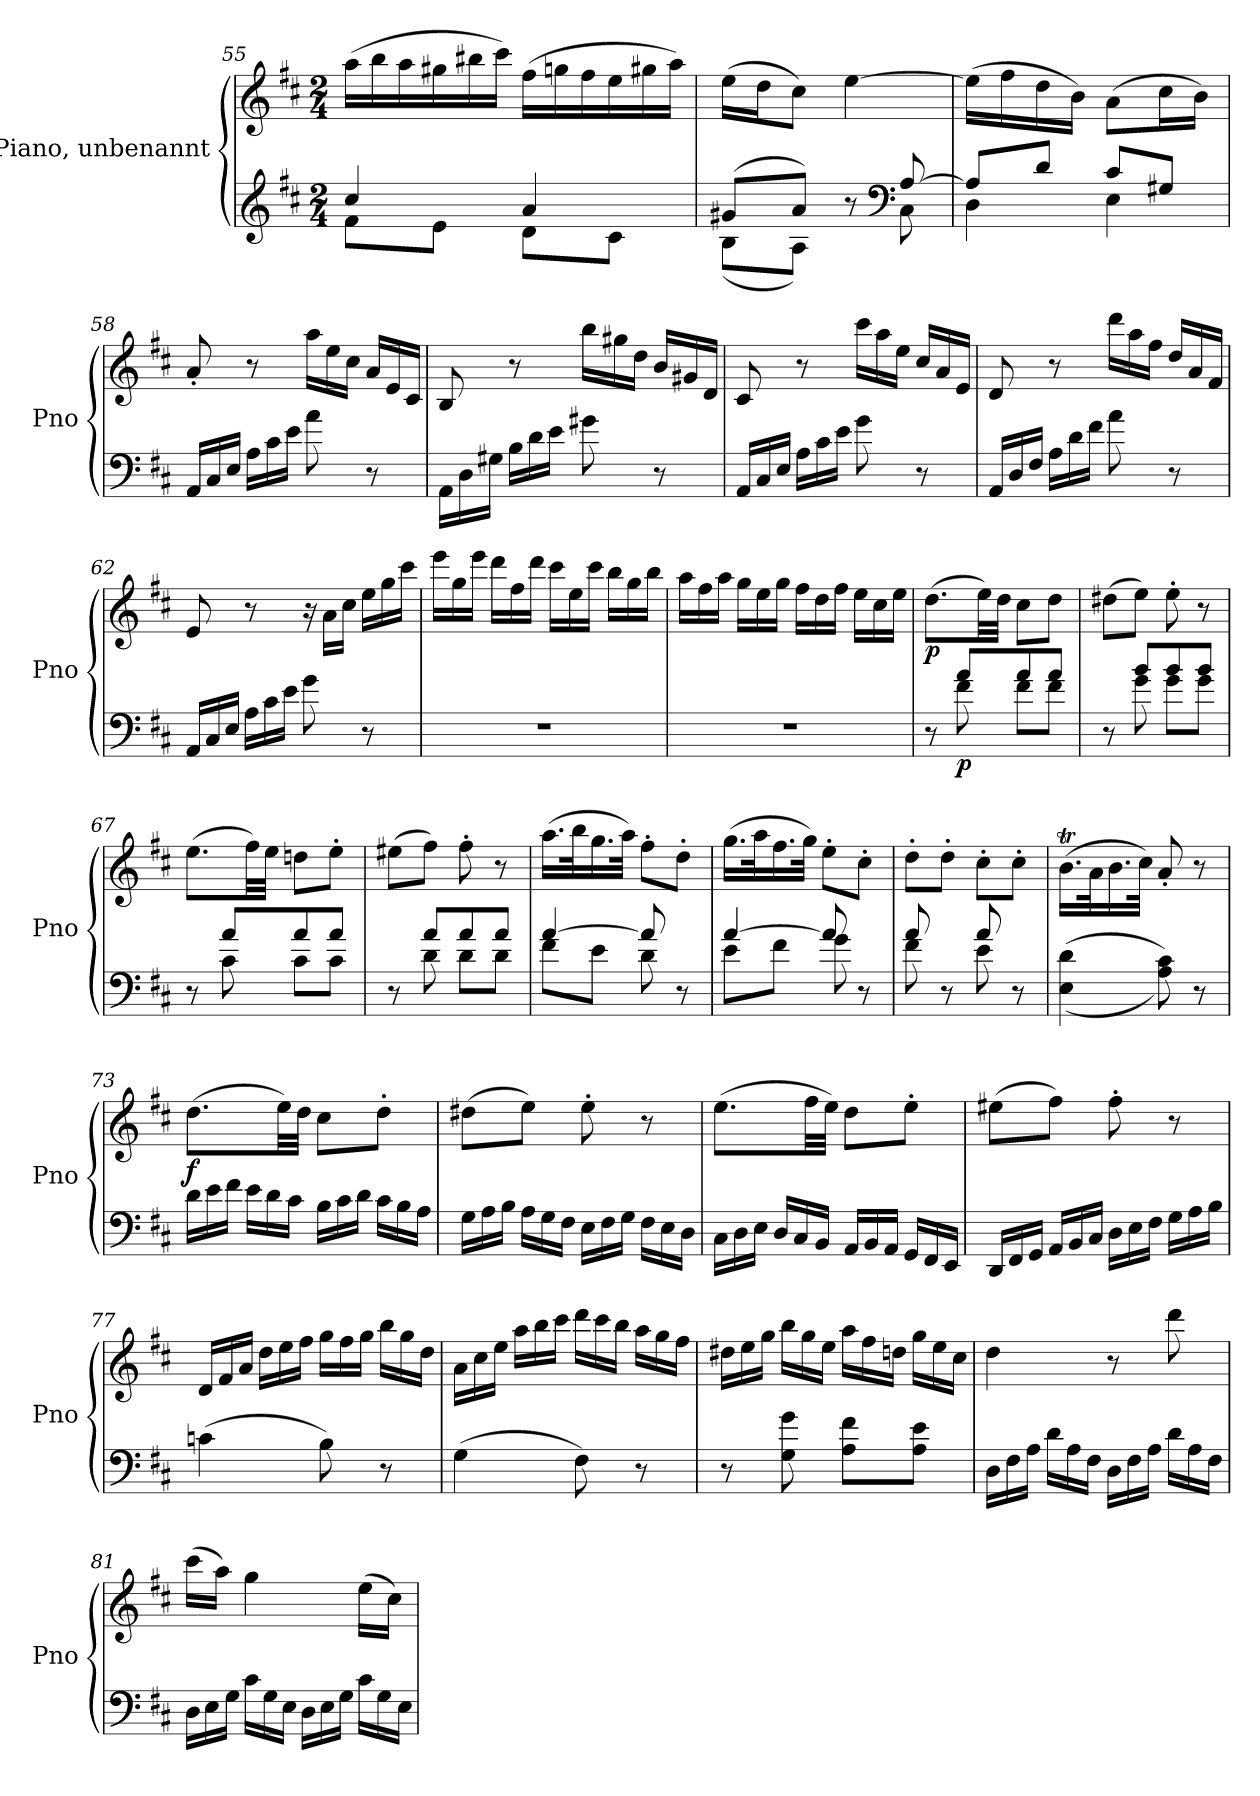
**kern	**dynam	**kern	**dynam
*part2	*part2	*part1	*part1
*staff2	*staff2	*staff1	*staff1
*I"Piano, unbenannt	*	*I"Piano, unbenannt	*
*I'Pno	*	*I'Pno	*
*clefG2	*	*clefG2	*
*k[f#c#]	*	*k[f#c#]	*
*M2/4	*	*M2/4	*
=55	=55	=55	=55
*^	*	*	*
*	*	*	*Xtuplet	*
4cc#/	8f#\L	.	(<24aa\LL	.
.	.	.	24bb\	.
.	.	.	24aa\	.
.	8e\J	.	24gg#X\	.
.	.	.	24bb#X\	.
.	.	.	24ccc#\JJ)	.
4a/	8d\L	.	(<24ff#\LL	.
.	.	.	24ggn\	.
.	.	.	24ff#\	.
.	8c#\J	.	24ee\	.
.	.	.	24gg#X\	.
.	.	.	24aa\JJ)	.
=56	=56	=56	=56	=56
(>8g#X/L	(<8B\L	.	(>16ee\LL	.
.	.	.	16dd\J	.
8a/J)	8A\J)	.	8cc#\J)	.
8r	8ryy	.	[4ee\	.
*clefF4	*	*	*	*
[8A/	8C#\	.	.	.
=57	=57	=57	=57	=57
8A/L]	4D\	.	(>16ee\LL]	.
.	.	.	16ff#\	.
8d/J	.	.	16dd\	.
.	.	.	16b\JJ)	.
8c#/L	4E\	.	(>8a\L	.
8G#X/J	.	.	16cc#\L	.
.	.	.	16b\JJ)	.
*v	*v	*	*	*
=58	=58	=58	=58
*Xtuplet	*	*	*
24AA/LL	.	8a'/	.
24C#/	.	.	.
24E/JJ	.	.	.
24A\LL	.	8r	.
24c#\	.	.	.
24e\JJ	.	.	.
8a\	.	24aa\LL	.
.	.	24ee\	.
.	.	24cc#\JJ	.
8r	.	24a/LL	.
.	.	24e/	.
.	.	24c#/JJ	.
=59	=59	=59	=59
24AA\LL	.	8B/	.
24D\	.	.	.
24G#X\JJ	.	.	.
24B\LL	.	8r	.
24d\	.	.	.
24e\JJ	.	.	.
8g#X\	.	24bb\LL	.
.	.	24gg#X\	.
.	.	24dd\JJ	.
8r	.	24b/LL	.
.	.	24g#X/	.
.	.	24d/JJ	.
=60	=60	=60	=60
24AA/LL	.	8c#/	.
24C#/	.	.	.
24E/JJ	.	.	.
24A\LL	.	8r	.
24c#\	.	.	.
24e\JJ	.	.	.
8g\	.	24ccc#\LL	.
.	.	24aa\	.
.	.	24ee\JJ	.
8r	.	24cc#/LL	.
.	.	24a/	.
.	.	24e/JJ	.
=61	=61	=61	=61
24AA/LL	.	8d/	.
24D/	.	.	.
24F#/JJ	.	.	.
24A\LL	.	8r	.
24d\	.	.	.
24f#\JJ	.	.	.
8a\	.	24ddd\LL	.
.	.	24aa\	.
.	.	24ff#\JJ	.
8r	.	24dd/LL	.
.	.	24a/	.
.	.	24f#/JJ	.
=62	=62	=62	=62
24AA/LL	.	8e/	.
24C#/	.	.	.
24E/JJ	.	.	.
24A\LL	.	8r	.
24c#\	.	.	.
24e\JJ	.	.	.
8g\	.	24r	.
.	.	24a\LL	.
.	.	24cc#\JJ	.
8r	.	24ee\LL	.
.	.	24gg\	.
.	.	24ccc#\JJ	.
=63	=63	=63	=63
2r	.	24eee\LL	.
.	.	24gg\	.
.	.	24eee\JJ	.
.	.	24ddd\LL	.
.	.	24ff#\	.
.	.	24ddd\JJ	.
.	.	24ccc#\LL	.
.	.	24ee\	.
.	.	24ccc#\JJ	.
.	.	24bb\LL	.
.	.	24gg\	.
.	.	24bb\JJ	.
=64	=64	=64	=64
2r	.	24aa\LL	.
.	.	24ff#\	.
.	.	24aa\JJ	.
.	.	24gg\LL	.
.	.	24ee\	.
.	.	24gg\JJ	.
.	.	24ff#\LL	.
.	.	24dd\	.
.	.	24ff#\JJ	.
.	.	24ee\LL	.
.	.	24cc#\	.
.	.	24ee\JJ	.
=65	=65	=65	=65
*^	*	*	*
!	!	!	!	!LO:DY:b
8r	8ryy	.	(>8.dd\L	p
!	!	!LO:DY:b	!	!
8a/L	8f#\	p	.	.
.	.	.	32ee\LL)	.
.	.	.	32dd\JJJ	.
8a/	8f#\L	.	8cc#\L	.
8a/J	8f#\J	.	8dd\J	.
=66	=66	=66	=66	=66
8r	8ryy	.	(>8dd#X\L	.
8b/L	8g\	.	8ee\J)	.
8b/	8g\L	.	8ee'\	.
8b/J	8g\J	.	8r	.
=67	=67	=67	=67	=67
8r	8ryy	.	(>8.ee\L	.
8a/L	8c#\	.	.	.
.	.	.	32ff#\LL)	.
.	.	.	32ee\JJJ	.
8a/	8c#\L	.	8ddn\L	.
8a/J	8c#\J	.	8ee'\J	.
=68	=68	=68	=68	=68
8r	8ryy	.	(>8ee#X\L	.
8a/L	8d\	.	8ff#\J)	.
8a/	8d\L	.	8ff#'\	.
8a/J	8d\J	.	8r	.
=69	=69	=69	=69	=69
[4a/	8f#\L	.	(<16.aa\LL	.
.	.	.	32bb\K	.
.	8e\J	.	16.gg\	.
.	.	.	32aa\JJk)	.
8a/]	8d\	.	8ff#'\L	.
8r	8ryy	.	8dd'\J	.
=70	=70	=70	=70	=70
[4a/	8e\L	.	(<16.gg\LL	.
.	.	.	32aa\K	.
.	8f#\J	.	16.ff#\	.
.	.	.	32gg\JJk)	.
8a/]	8g\	.	8ee'\L	.
8r	8ryy	.	8cc#'\J	.
=71	=71	=71	=71	=71
8a/	8f#\	.	8dd'\L	.
8r	8ryy	.	8dd'\J	.
8a/	8e\	.	8cc#'\L	.
8r	8ryy	.	8cc#'\J	.
*v	*v	*	*	*
=72	=72	=72	=72
(<(>4E\ 4d\	.	(>16.bT\LL	.
.	.	32a\K	.
.	.	16.b\	.
.	.	32cc#\JJk)	.
8A\ 8c#\))	.	8a'/	.
8r	.	8r	.
=73	=73	=73	=73
!	!	!	!LO:DY:b
24d\LL	.	(>8.dd\L	f
24e\	.	.	.
24f#\JJ	.	.	.
24e\LL	.	.	.
24d\	.	.	.
.	.	32ee\LL)	.
24c#\JJ	.	.	.
.	.	32dd\JJJ	.
24B\LL	.	8cc#\L	.
24c#\	.	.	.
24d\JJ	.	.	.
24c#\LL	.	8dd'\J	.
24B\	.	.	.
24A\JJ	.	.	.
=74	=74	=74	=74
24G\LL	.	(>8dd#X\L	.
24A\	.	.	.
24B\JJ	.	.	.
24A\LL	.	8ee\J)	.
24G\	.	.	.
24F#\JJ	.	.	.
24E\LL	.	8ee'\	.
24F#\	.	.	.
24G\JJ	.	.	.
24F#\LL	.	8r	.
24E\	.	.	.
24D\JJ	.	.	.
=75	=75	=75	=75
24C#\LL	.	(>8.ee\L	.
24D\	.	.	.
24E\JJ	.	.	.
24D/LL	.	.	.
24C#/	.	.	.
.	.	32ff#\LL	.
24BB/JJ	.	.	.
.	.	32ee\JJJ)	.
24AA/LL	.	8dd\L	.
24BB/	.	.	.
24AA/JJ	.	.	.
24GG/LL	.	8ee'\J	.
24FF#/	.	.	.
24EE/JJ	.	.	.
=76	=76	=76	=76
24DD/LL	.	(>8ee#X\L	.
24FF#/	.	.	.
24GG/JJ	.	.	.
24AA/LL	.	8ff#\J)	.
24BB/	.	.	.
24C#/JJ	.	.	.
24D\LL	.	8ff#'\	.
24E\	.	.	.
24F#\JJ	.	.	.
24G\LL	.	8r	.
24A\	.	.	.
24B\JJ	.	.	.
=77	=77	=77	=77
(>4cn\	.	24d/LL	.
.	.	24f#/	.
.	.	24a/JJ	.
.	.	24dd\LL	.
.	.	24ee\	.
.	.	24ff#\JJ	.
8B\)	.	24gg\LL	.
.	.	24ff#\	.
.	.	24gg\JJ	.
8r	.	24bb\LL	.
.	.	24gg\	.
.	.	24dd\JJ	.
=78	=78	=78	=78
(>4G\	.	24a\LL	.
.	.	24cc#\	.
.	.	24ee\JJ	.
.	.	24aa\LL	.
.	.	24bb\	.
.	.	24ccc#\JJ	.
8F#\)	.	24ddd\LL	.
.	.	24ccc#\	.
.	.	24bb\JJ	.
8r	.	24aa\LL	.
.	.	24gg\	.
.	.	24ff#\JJ	.
=79	=79	=79	=79
8r	.	24dd#X\LL	.
.	.	24ee\	.
.	.	24gg\JJ	.
8G\ 8g\	.	24bb\LL	.
.	.	24gg\	.
.	.	24ee\JJ	.
8A\ 8f#\L	.	24aa\LL	.
.	.	24ff#\	.
.	.	24ddn\JJ	.
8A\ 8e\J	.	24gg\LL	.
.	.	24ee\	.
.	.	24cc#\JJ	.
=80	=80	=80	=80
24D\LL	.	4dd\	.
24F#\	.	.	.
24A\JJ	.	.	.
24d\LL	.	.	.
24A\	.	.	.
24F#\JJ	.	.	.
24D\LL	.	8r	.
24F#\	.	.	.
24A\JJ	.	.	.
24d\LL	.	8ddd\	.
24A\	.	.	.
24F#\JJ	.	.	.
=81	=81	=81	=81
24D\LL	.	(>16ccc#\LL	.
24E\	.	.	.
.	.	16aa\JJ)	.
24G\JJ	.	.	.
24c#\LL	.	4gg\	.
24G\	.	.	.
24E\JJ	.	.	.
24D\LL	.	.	.
24E\	.	.	.
24G\JJ	.	.	.
24c#\LL	.	(>16ee\LL	.
24G\	.	.	.
.	.	16cc#\JJ)	.
24E\JJ	.	.	.
=	=	=	=
*-	*-	*-	*-
